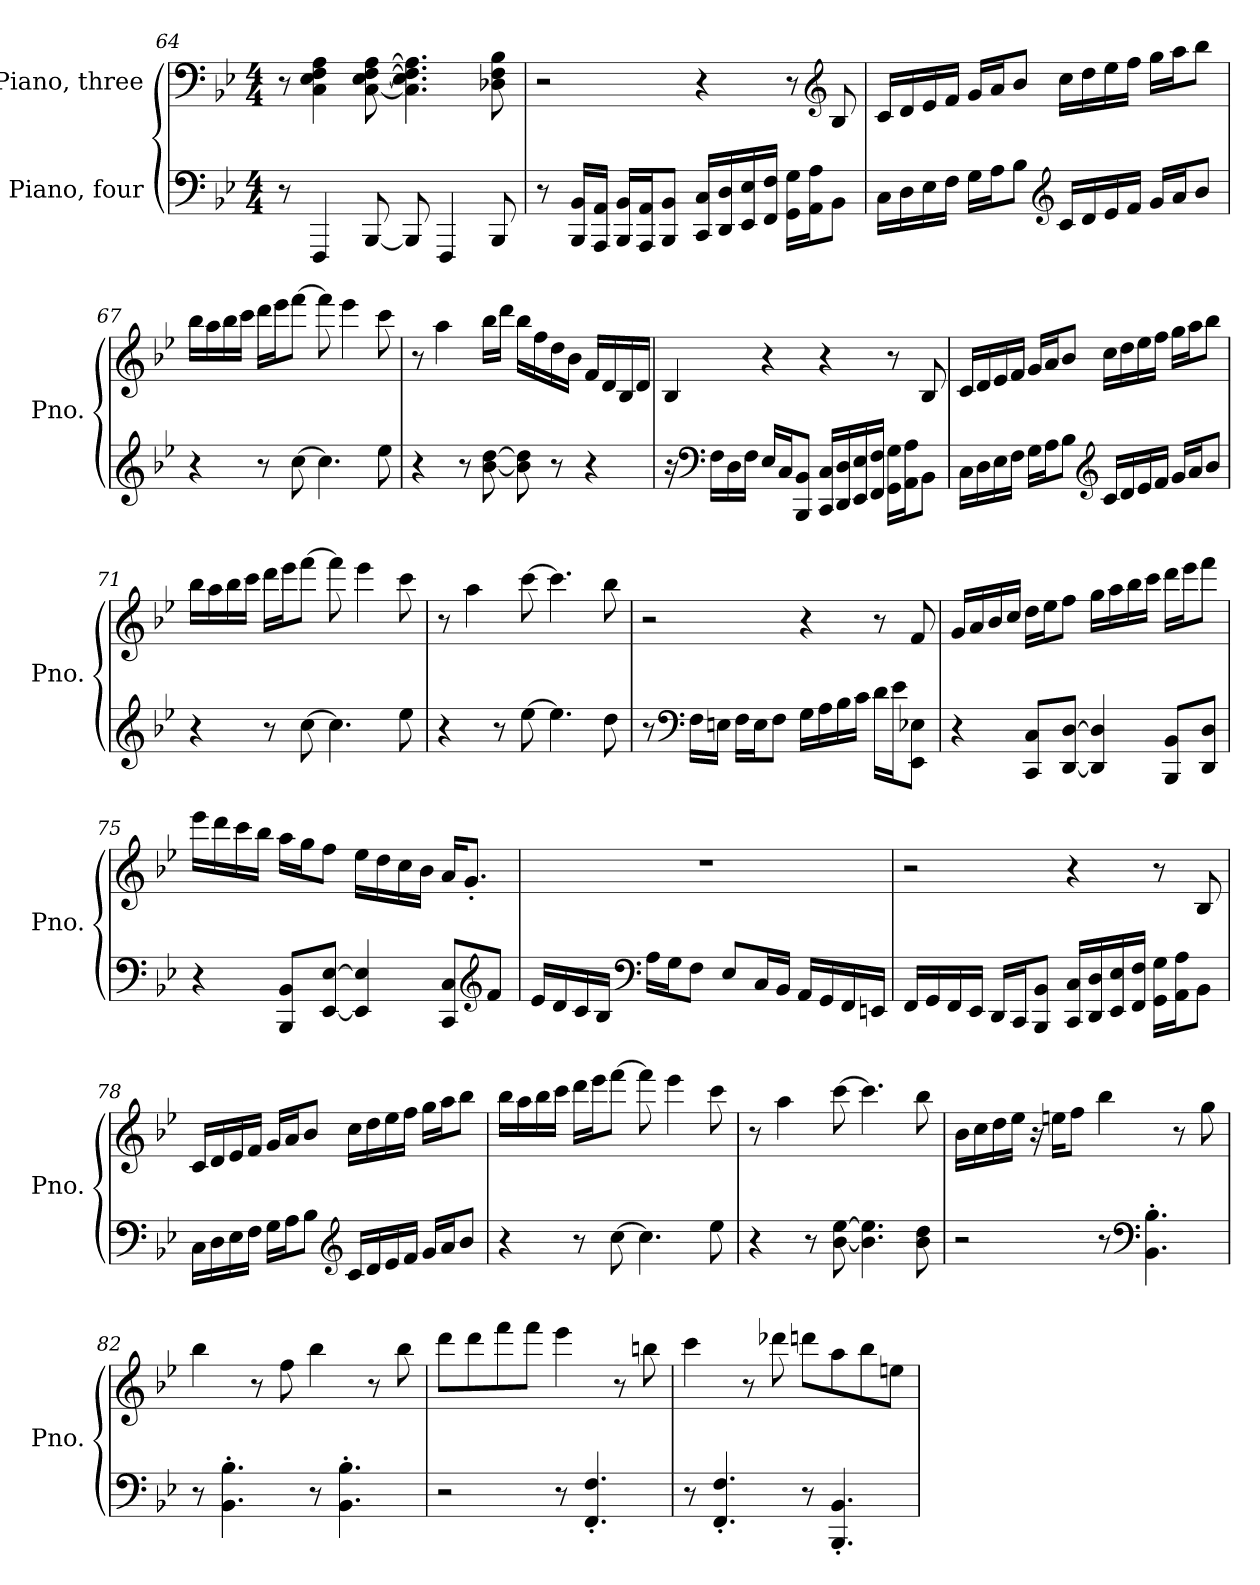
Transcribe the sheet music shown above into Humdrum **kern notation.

**kern	**kern
*part2	*part1
*staff2	*staff1
*I"Piano, four	*I"Piano, three
*I'Pno.	*I'Pno.
*clefF4	*clefF4
*k[b-e-]	*k[b-e-]
*M4/4	*M4/4
=64	=64
8r	8r
4FFF/	4C\ 4E-\ 4F\ 4A\
[8BBB-/	[8C\ [8E-\ [8F\ [8A\
8BBB-/]	4.C\] 4.E-\] 4.F\] 4.A\]
4FFF/	.
8BBB-/	8D-X\ 8F\ 8B-\
=65	=65
8r	2r
16BBB-/ 16BB-/LL	.
16AAA/ 16AA/JJ	.
16BBB-/ 16BB-/LL	.
16AAA/ 16AA/J	.
8BBB-/ 8BB-/J	.
16CC/ 16C/LL	4r
16DD/ 16D/	.
16EE-/ 16E-/	.
16FF/ 16F/JJ	.
16GG\ 16G\LL	8r
16AA\ 16A\J	.
*	*clefG2
8BB-\J	8B-/
!!LO:LB:g=z
=66	=66
16C\LL	16c/LL
16D\	16d/
16E-\	16e-/
16F\JJ	16f/JJ
16G\LL	16g/LL
16A\J	16a/J
8B-\J	8b-/J
*clefG2	*
16c/LL	16cc\LL
16d/	16dd\
16e-/	16ee-\
16f/JJ	16ff\JJ
16g/LL	16gg\LL
16a/J	16aa\J
8b-/J	8bb-\J
=67	=67
4r	16bb-\LL
.	16aa\
.	16bb-\
.	16ccc\JJ
8r	16ddd\LL
.	16eee-\J
[8cc\	[8fff\J
4.cc\]	8fff\]
.	4eee-\
8ee-\	8ccc\
=68	=68
4r	8r
.	4aa\
8r	.
[8b-\ [8dd\	16bb-\LL
.	16ddd\JJ
8b-\] 8dd\]	16bb-\LL
.	16ff\
8r	16dd\
.	16b-\JJ
4r	16f/LL
.	16d/
.	16B-/
.	16d/JJ
!!LO:LB:g=z
=69	=69
16r	4B-/
*clefF4	*
16F\LL	.
16D\	.
16F\JJ	.
16E-/LL	4r
16C/J	.
8BBB-/ 8BB-/J	.
16CC/ 16C/LL	4r
16DD/ 16D/	.
16EE-/ 16E-/	.
16FF/ 16F/JJ	.
16GG\ 16G\LL	8r
16AA\ 16A\J	.
8BB-\J	8B-/
=70	=70
16C\LL	16c/LL
16D\	16d/
16E-\	16e-/
16F\JJ	16f/JJ
16G\LL	16g/LL
16A\J	16a/J
8B-\J	8b-/J
*clefG2	*
16c/LL	16cc\LL
16d/	16dd\
16e-/	16ee-\
16f/JJ	16ff\JJ
16g/LL	16gg\LL
16a/J	16aa\J
8b-/J	8bb-\J
!!LO:LB:g=z
=71	=71
4r	16bb-\LL
.	16aa\
.	16bb-\
.	16ccc\JJ
8r	16ddd\LL
.	16eee-\J
[8cc\	[8fff\J
4.cc\]	8fff\]
.	4eee-\
8ee-\	8ccc\
=72	=72
4r	8r
.	4aa\
8r	.
[8ee-\	[8ccc\
4.ee-\]	4.ccc\]
8dd\	8bb-\
=73	=73
8r	2r
*clefF4	*
16F\LL	.
16En\JJ	.
16F\LL	.
16E\J	.
8F\J	.
16G\LL	4r
16A\	.
16B-\	.
16c\JJ	.
16d\LL	8r
16e-\J	.
8EE-\ 8E-X\J	8f/
!!LO:PB:g=z
=74	=74
4r	16g/LL
.	16a/
.	16b-/
.	16cc/JJ
8CC/ 8C/L	16dd\LL
.	16ee-\J
[8DD/ [8D/J	8ff\J
4DD/] 4D/]	16gg\LL
.	16aa\
.	16bb-\
.	16ccc\JJ
8BBB-/ 8BB-/L	16ddd\LL
.	16eee-\J
8DD/ 8D/J	8fff\J
=75	=75
4r	16eee-\LL
.	16ddd\
.	16ccc\
.	16bb-\JJ
8BBB-/ 8BB-/L	16aa\LL
.	16gg\J
[8EE-/ [8E-/J	8ff\J
4EE-/] 4E-/]	16ee-\LL
.	16dd\
.	16cc\
.	16b-\JJ
8CC/ 8C/L	16a/KL
.	8.g'/J
*clefG2	*
8f/J	.
!!LO:LB:g=z
=76	=76
16e-/LL	1r
16d/	.
16c/	.
16B-/JJ	.
*clefF4	*
16A\LL	.
16G\J	.
8F\J	.
8E-/L	.
16C/L	.
16BB-/JJ	.
16AA/LL	.
16GG/	.
16FF/	.
16EEn/JJ	.
=77	=77
16FF/LL	2r
16GG/	.
16FF/	.
16EE-/JJ	.
16DD/LL	.
16CC/J	.
8BBB-/ 8BB-/J	.
16CC/ 16C/LL	4r
16DD/ 16D/	.
16EE-/ 16E-/	.
16FF/ 16F/JJ	.
16GG\ 16G\LL	8r
16AA\ 16A\J	.
8BB-\J	8B-/
!!LO:LB:g=z
=78	=78
16C\LL	16c/LL
16D\	16d/
16E-\	16e-/
16F\JJ	16f/JJ
16G\LL	16g/LL
16A\J	16a/J
8B-\J	8b-/J
*clefG2	*
16c/LL	16cc\LL
16d/	16dd\
16e-/	16ee-\
16f/JJ	16ff\JJ
16g/LL	16gg\LL
16a/J	16aa\J
8b-/J	8bb-\J
=79	=79
4r	16bb-\LL
.	16aa\
.	16bb-\
.	16ccc\JJ
8r	16ddd\LL
.	16eee-\J
[8cc\	[8fff\J
4.cc\]	8fff\]
.	4eee-\
8ee-\	8ccc\
=80	=80
4r	8r
.	4aa\
8r	.
[8b-\ [8ee-\	[8ccc\
4.b-\] 4.ee-\]	4.ccc\]
8b-\ 8dd\	8bb-\
!!LO:LB:g=z
=81	=81
2r	16b-\LL
.	16cc\
.	16dd\
.	16ee-\JJ
.	16r
.	16een\KL
.	8ff\J
8r	4bb-\
*clefF4	*
4.BB-\' 4.B-\'	.
.	8r
.	8gg\
=82	=82
8r	4bb-\
4.BB-\' 4.B-\'	.
.	8r
.	8ff\
8r	4bb-\
4.BB-\' 4.B-\'	.
.	8r
.	8bb-\
=83	=83
2r	8ddd\L
.	8ddd\
.	8fff\
.	8fff\J
8r	4eee-\
4.FF/' 4.F/'	.
.	8r
.	8bbn\
=84	=84
8r	4ccc\
4.FF/' 4.F/'	.
.	8r
.	8ddd-X\
8r	8dddn\L
4.BBB-/' 4.BB-/'	8aa\
.	8bb-\
.	8een\J
=	=
*-	*-
